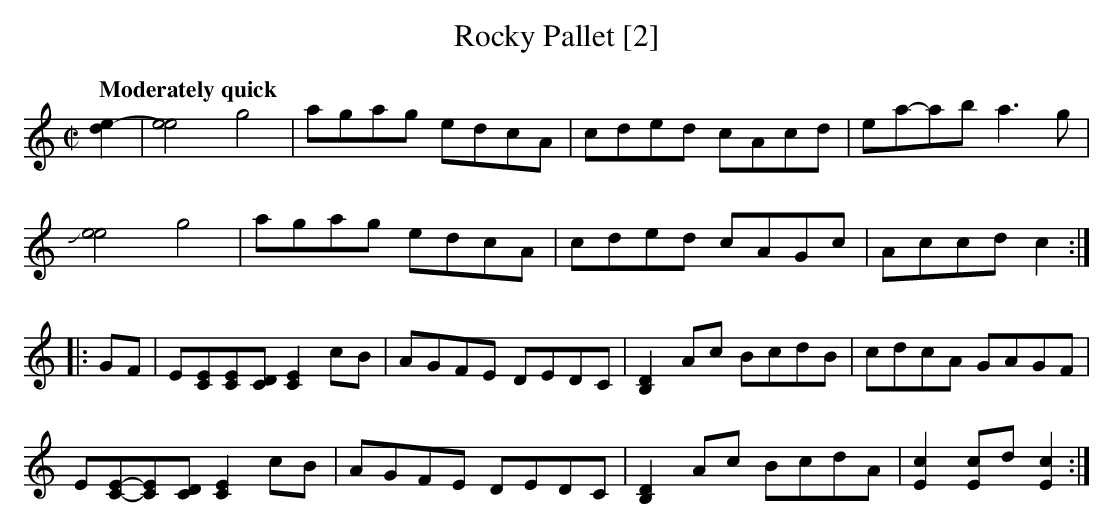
X:1
T:Rocky Pallet [2]
Q:"Moderately quick"
M:C|
L:1/8
K:C
[d2e2]-|[e4e4]g4|agag edcA|cded cAcd|ea-ab a3-g|
J[e4e4]g4|agag edcA|cded cAGc |Accd c2:|
|:GF|E[CE][CE][CD] [C2E2] cB|AGFE DEDC|[B,2D2] Ac BcdB|cdcA GAGF|
E[CE]-[CE][CD] [C2E2] cB|AGFE DEDC|[B,2D2]Ac BcdA|[E2c2][Ec]d [E2c2]:|
